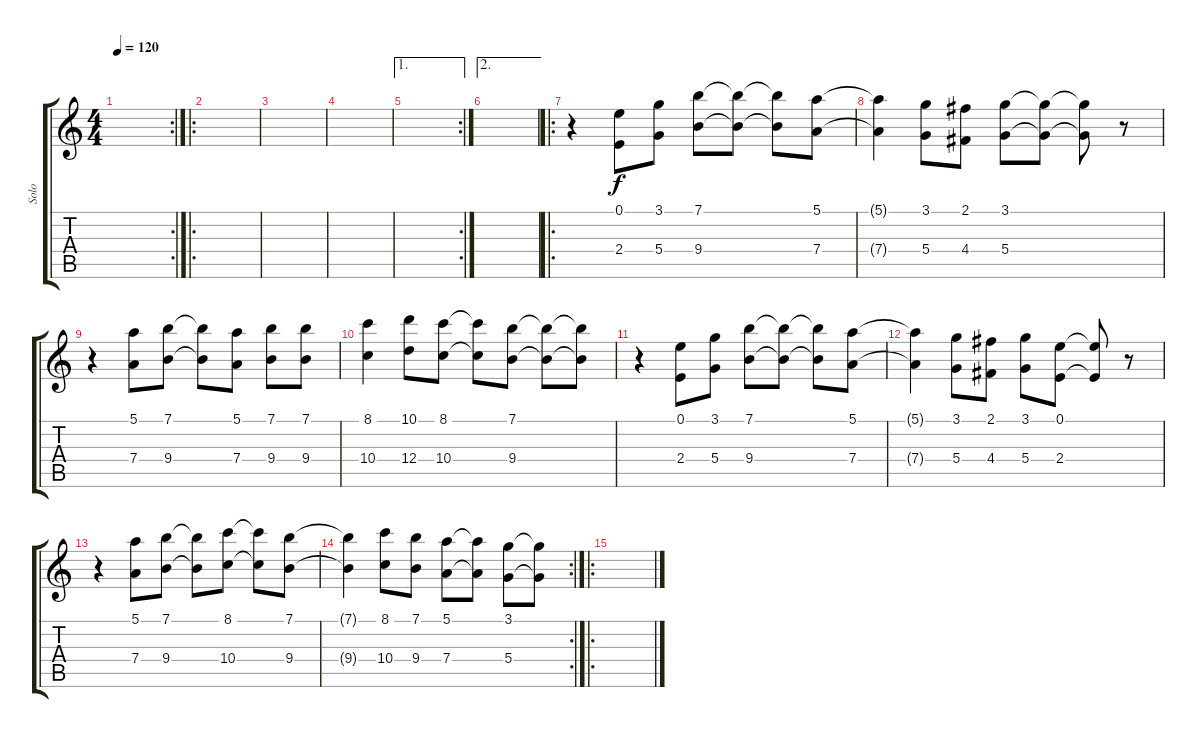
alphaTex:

\track ("Solo" "Solo") {instrument overdrivenguitar}
\staff {score tabs}
\tuning (E4 B3 G3 D3 A2 E2) {hide}
\rc 2
\ts (4 4)
\tempo 120
\clef g2
\ks c
|
\ro
|
|
|
\ae 1
\rc 2
|
\ae 2
|
\ro
r.4{volume 9 instrument choiraahs} (0.1 2.4).8 (3.1 5.4).8 (7.1 9.4).8 (7.1{t} 9.4{t}).8 (7.1{t} 9.4{t}).8 (5.1 7.4).8 |
(5.1{t} 7.4{t}).4 (3.1 5.4).8 (2.1 4.4).8 (3.1 5.4).8 (3.1{t} 5.4{t}).8 (3.1{t} 5.4{t}).8 r.8 |
r.4 (5.1 7.4).8 (7.1 9.4).8 (7.1{t} 9.4{t}).8 (5.1 7.4).8 (7.1 9.4).8 (7.1 9.4).8 |
(8.1 10.4).4 (10.1 12.4).8 (8.1 10.4).8 (8.1{t} 10.4{t}).8 (7.1 9.4).8 (7.1{t} 9.4{t}).8 (7.1{t} 9.4{t}).8 |
r.4 (0.1 2.4).8 (3.1 5.4).8 (7.1 9.4).8 (7.1{t} 9.4{t}).8 (7.1{t} 9.4{t}).8 (5.1 7.4).8 |
(5.1{t} 7.4{t}).4 (3.1 5.4).8 (2.1 4.4).8 (3.1 5.4).8 (0.1 2.4).8 (0.1{t} 2.4{t}).8 r.8 |
r.4 (5.1 7.4).8 (7.1 9.4).8 (7.1{t} 9.4{t}).8 (8.1 10.4).8 (8.1{t} 10.4{t}).8 (7.1 9.4).8 |
\rc 2
(7.1{t} 9.4{t}).4 (8.1 10.4).8 (7.1 9.4).8 (5.1 7.4).8 (5.1{t} 7.4{t}).8 (3.1 5.4).8 (3.1{t} 5.4{t}).8 |
\ro
